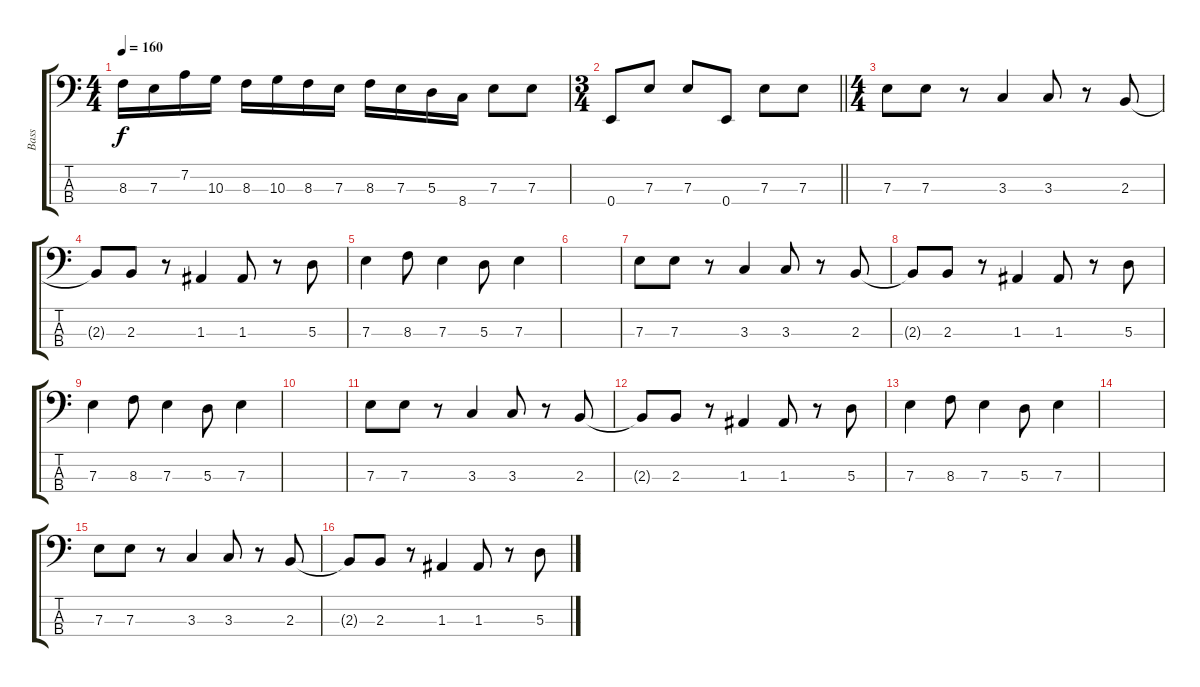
\track ("Bass" "Bass") {instrument electricbasspick}
\staff {score tabs}
\tuning (G2 D2 A1 E1) {hide}
\ts (4 4)
\tempo 160
\clef f4
\ks c
8.3.16{dy f} 7.3.16 7.2.16 10.3.16 8.3.16 10.3.16 8.3.16 7.3.16 8.3.16 7.3.16 5.3.16 8.4.16 7.3.8 7.3.8 |
\ts (3 4)
\barLineRight lightlight
0.4.8 7.3.8 7.3.8 0.4.8 7.3.8 7.3.8 |
\ts (4 4)
\section ("" "")
7.3.8 7.3.8 r.8 3.3.4 3.3.8 r.8 2.3.8 |
2.3{t}.8 2.3.8 r.8 1.3.4 1.3.8 r.8 5.3.8 |
7.3.4 8.3.8 7.3.4 5.3.8 7.3.4 |
|
7.3.8 7.3.8 r.8 3.3.4 3.3.8 r.8 2.3.8 |
2.3{t}.8 2.3.8 r.8 1.3.4 1.3.8 r.8 5.3.8 |
7.3.4 8.3.8 7.3.4 5.3.8 7.3.4 |
|
7.3.8 7.3.8 r.8 3.3.4 3.3.8 r.8 2.3.8 |
2.3{t}.8 2.3.8 r.8 1.3.4 1.3.8 r.8 5.3.8 |
7.3.4 8.3.8 7.3.4 5.3.8 7.3.4 |
|
7.3.8 7.3.8 r.8 3.3.4 3.3.8 r.8 2.3.8 |
2.3{t}.8 2.3.8 r.8 1.3.4 1.3.8 r.8 5.3.8
